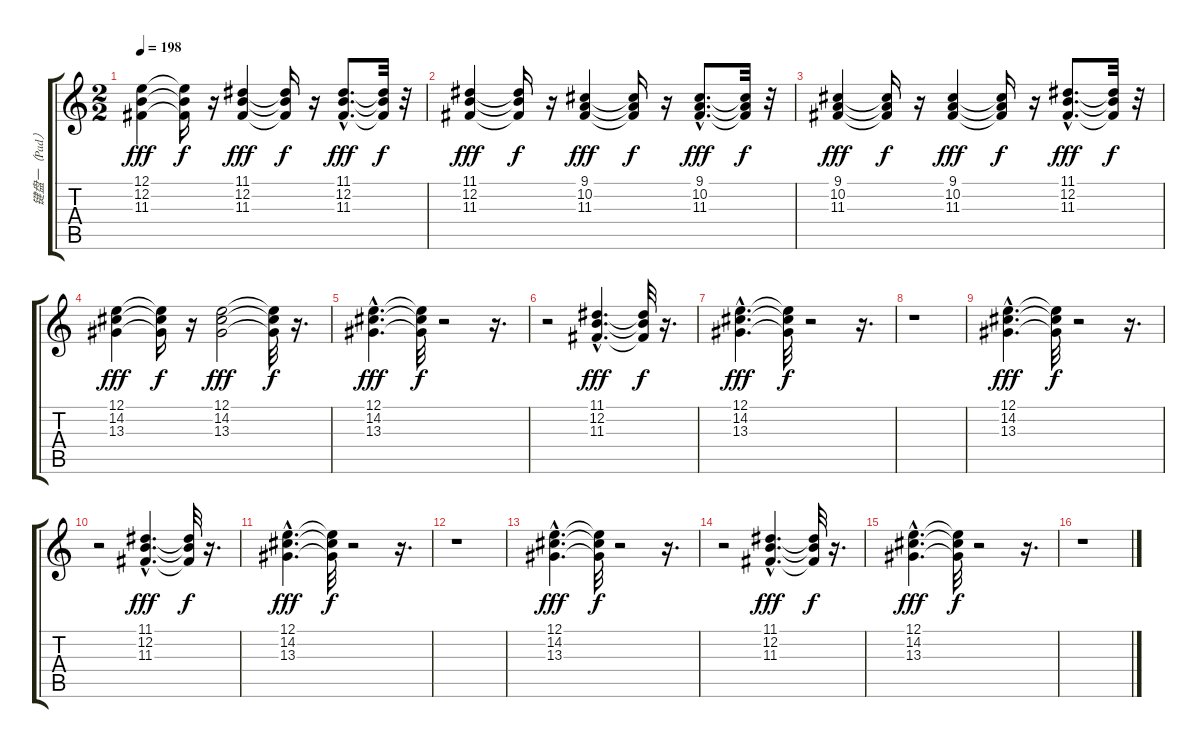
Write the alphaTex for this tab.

\track ("键盘一（Pad）" "键盘一（Pad）") {instrument pad1newage}
\staff {score tabs}
\tuning (E4 B3 G3 D3 A2 E2) {hide}
\ts (2 2)
\tempo 198
\clef g2
\ks c
(12.1 12.2 11.3).4{dy fff} (12.1{t} 12.2{t} 11.3{t}).16{dy f} r.16 (11.1 12.2 11.3).4{dy fff} (11.1{t} 12.2{t} 11.3{t}).16{dy f} r.16 (11.1{hac} 12.2{hac} 11.3{hac}).8{d dy fff} (11.1{t} 12.2{t} 11.3{t}).32{dy f} r.32 |
(11.1 12.2 11.3).4{dy fff} (11.1{t} 12.2{t} 11.3{t}).16{dy f} r.16 (9.1 10.2 11.3).4{dy fff} (9.1{t} 10.2{t} 11.3{t}).16{dy f} r.16 (9.1{hac} 10.2{hac} 11.3{hac}).8{d dy fff} (9.1{t} 10.2{t} 11.3{t}).32{dy f} r.32 |
(9.1 10.2 11.3).4{dy fff} (9.1{t} 10.2{t} 11.3{t}).16{dy f} r.16 (9.1 10.2 11.3).4{dy fff} (9.1{t} 10.2{t} 11.3{t}).16{dy f} r.16 (11.1{hac} 12.2{hac} 11.3{hac}).8{d dy fff} (11.1{t} 12.2{t} 11.3{t}).32{dy f} r.32 |
(12.1 14.2 13.3).4{dy fff} (12.1{t} 14.2{t} 13.3{t}).16{dy f} r.16 (12.1 14.2 13.3).2{dy fff} (12.1{t} 14.2{t} 13.3{t}).32{dy f} r.16{d} |
(12.1{hac} 14.2{hac} 13.3{hac}).4{d dy fff} (12.1{t} 14.2{t} 13.3{t}).32{dy f} r.2 r.16{d} |
r.2 (11.1{hac} 12.2{hac} 11.3{hac}).4{d dy fff} (11.1{t} 12.2{t} 11.3{t}).32{dy f} r.16{d} |
(12.1{hac} 14.2{hac} 13.3{hac}).4{d dy fff} (12.1{t} 14.2{t} 13.3{t}).32{dy f} r.2 r.16{d} |
r.1 |
(12.1{hac} 14.2{hac} 13.3{hac}).4{d dy fff} (12.1{t} 14.2{t} 13.3{t}).32{dy f} r.2 r.16{d} |
r.2 (11.1{hac} 12.2{hac} 11.3{hac}).4{d dy fff} (11.1{t} 12.2{t} 11.3{t}).32{dy f} r.16{d} |
(12.1{hac} 14.2{hac} 13.3{hac}).4{d dy fff} (12.1{t} 14.2{t} 13.3{t}).32{dy f} r.2 r.16{d} |
r.1 |
(12.1{hac} 14.2{hac} 13.3{hac}).4{d dy fff} (12.1{t} 14.2{t} 13.3{t}).32{dy f} r.2 r.16{d} |
r.2 (11.1{hac} 12.2{hac} 11.3{hac}).4{d dy fff} (11.1{t} 12.2{t} 11.3{t}).32{dy f} r.16{d} |
(12.1{hac} 14.2{hac} 13.3{hac}).4{d dy fff} (12.1{t} 14.2{t} 13.3{t}).32{dy f} r.2 r.16{d} |
r.1
